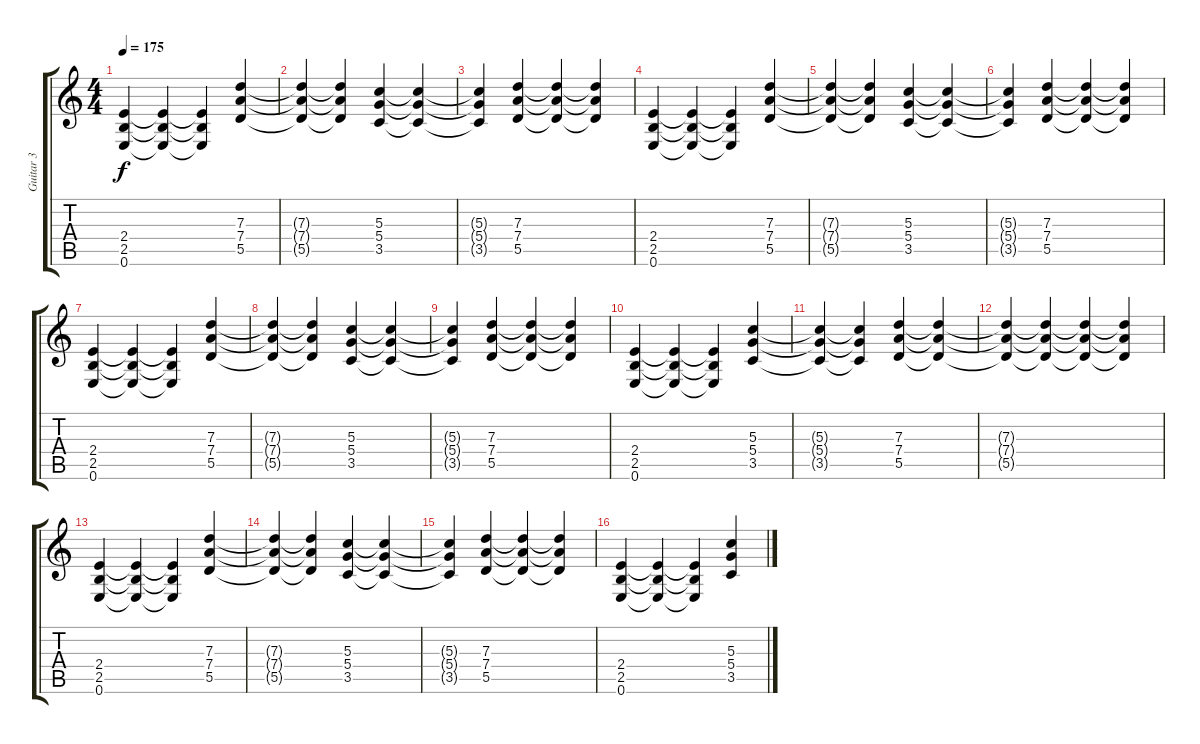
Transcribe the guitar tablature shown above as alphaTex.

\track ("Guitar 3" "Guitar 3") {instrument electricguitarclean}
\staff {score tabs}
\tuning (E4 B3 G3 D3 A2 E2) {hide}
\ts (4 4)
\tempo 175
\clef g2
\ks c
(2.4 2.5 0.6).4{dy f instrument electricguitarclean} (2.4{t} 2.5{t} 0.6{t}).4 (2.4{t} 2.5{t} 0.6{t}).4 (7.3 7.4 5.5).4 |
(7.3{t} 7.4{t} 5.5{t}).4 (7.3{t} 7.4{t} 5.5{t}).4 (5.3 5.4 3.5).4 (5.3{t} 5.4{t} 3.5{t}).4 |
(5.3{t} 5.4{t} 3.5{t}).4 (7.3 7.4 5.5).4 (7.3{t} 7.4{t} 5.5{t}).4 (7.3{t} 7.4{t} 5.5{t}).4 |
(2.4 2.5 0.6).4 (2.4{t} 2.5{t} 0.6{t}).4 (2.4{t} 2.5{t} 0.6{t}).4 (7.3 7.4 5.5).4 |
(7.3{t} 7.4{t} 5.5{t}).4 (7.3{t} 7.4{t} 5.5{t}).4 (5.3 5.4 3.5).4 (5.3{t} 5.4{t} 3.5{t}).4 |
(5.3{t} 5.4{t} 3.5{t}).4 (7.3 7.4 5.5).4 (7.3{t} 7.4{t} 5.5{t}).4 (7.3{t} 7.4{t} 5.5{t}).4 |
(2.4 2.5 0.6).4 (2.4{t} 2.5{t} 0.6{t}).4 (2.4{t} 2.5{t} 0.6{t}).4 (7.3 7.4 5.5).4 |
(7.3{t} 7.4{t} 5.5{t}).4 (7.3{t} 7.4{t} 5.5{t}).4 (5.3 5.4 3.5).4 (5.3{t} 5.4{t} 3.5{t}).4 |
(5.3{t} 5.4{t} 3.5{t}).4 (7.3 7.4 5.5).4 (7.3{t} 7.4{t} 5.5{t}).4 (7.3{t} 7.4{t} 5.5{t}).4 |
(2.4 2.5 0.6).4 (2.4{t} 2.5{t} 0.6{t}).4 (2.4{t} 2.5{t} 0.6{t}).4 (5.3 5.4 3.5).4 |
(5.3{t} 5.4{t} 3.5{t}).4 (5.3{t} 5.4{t} 3.5{t}).4 (7.3 7.4 5.5).4 (7.3{t} 7.4{t} 5.5{t}).4 |
(7.3{t} 7.4{t} 5.5{t}).4 (7.3{t} 7.4{t} 5.5{t}).4 (7.3{t} 7.4{t} 5.5{t}).4 (7.3{t} 7.4{t} 5.5{t}).4 |
(2.4 2.5 0.6).4 (2.4{t} 2.5{t} 0.6{t}).4 (2.4{t} 2.5{t} 0.6{t}).4 (7.3 7.4 5.5).4 |
(7.3{t} 7.4{t} 5.5{t}).4 (7.3{t} 7.4{t} 5.5{t}).4 (5.3 5.4 3.5).4 (5.3{t} 5.4{t} 3.5{t}).4 |
(5.3{t} 5.4{t} 3.5{t}).4 (7.3 7.4 5.5).4 (7.3{t} 7.4{t} 5.5{t}).4 (7.3{t} 7.4{t} 5.5{t}).4 |
(2.4 2.5 0.6).4 (2.4{t} 2.5{t} 0.6{t}).4 (2.4{t} 2.5{t} 0.6{t}).4 (5.3 5.4 3.5).4
